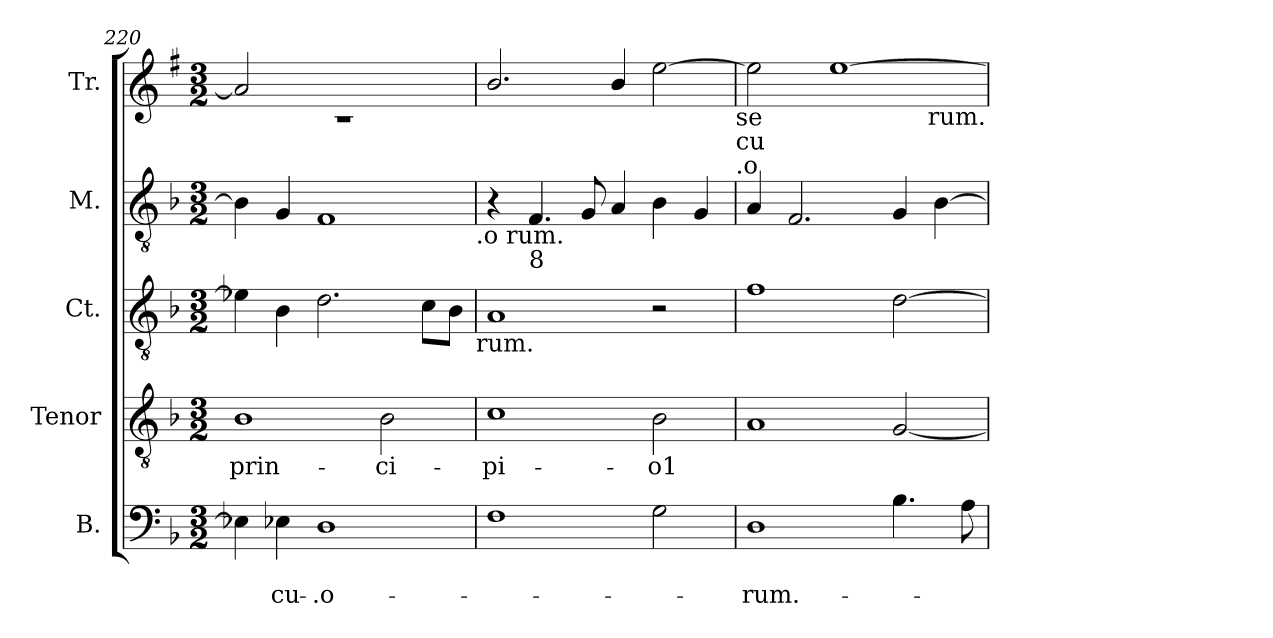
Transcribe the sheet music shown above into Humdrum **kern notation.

**kern	**text	**text	**kern	**text	**kern	**kern	**kern
*part5	*part5	*part5	*part4	*part4	*part3	*part2	*part1
*staff5	*staff5	*staff5	*staff4	*staff4	*staff3	*staff2	*staff1
*I"B.	*	*	*I"Tenor	*	*I"Ct.	*I"M.	*I"Tr.
*I'B.	*	*	*I'T.	*	*I'Ct.	*I'M.	*I'Tr.
!!LO:LB:g=z
*clefF4	*	*	*clefGv2	*	*clefGv2	*clefGv2	*clefG2
*	*	*	*	*	*	*	*ITrd1c2
*k[b-]	*	*	*k[b-]	*	*k[b-]	*k[b-]	*k[b-]
*F:	*	*	*F:	*	*F:	*F:	*F:
*M3/2	*	*	*M3/2	*	*M3/2	*M3/2	*M3/2
=220	=220	=220	=220	=220	=220	=220	=220
*	*	*	*	*	*	*	*^
!	!	!	!	!LO:LY:b	!	!	!	!LO:N:vis=1
4E-X\]	.	.	1B-	prin-	4e-X\]	4B-\]	2g/]	1.rc
!	!	!LO:LY:b	!	!	!	!	!	!
4E-X\	.	-cu-	.	.	4B-\	4G/	.	.
!	!	!LO:LY:b	!	!	!	!	!	!
1D	.	-.o-	.	.	2.d\	1F	1ryy	.
!	!	!	!	!LO:LY:b	!	!	!	!
.	.	.	2B-\	-ci-	.	.	.	.
.	.	.	.	.	8c\L	.	.	.
.	.	.	.	.	8B-\J	.	.	.
*	*	*	*	*	*	*	*v	*v
!	!	!	!	!	!	!LO:TX:b:t=.o rum.	!
!	!	!	!	!	!LO:TX:b:t=rum.	!	!
=221	=221	=221	=221	=221	=221	=221	=221
!	!	!	!	!LO:LY:b	!	!	!
1F	.	.	1c	-pi-	1A	4r	2.a/
!	!	!	!	!	!	!LO:TX:b:t=8	!
.	.	.	.	.	.	4.F/	.
.	.	.	.	.	.	8G/	.
.	.	.	.	.	.	4A/	4a/
!	!	!	!	!LO:LY:b	!	!	!
2G\	.	.	2B-\	-o1	2r	4B-\	[>2dd\
.	.	.	.	.	.	4G/	.
!	!	!	!	!	!	!	!LO:TX:b:t=se
!	!	!	!	!	!	!	!LO:TX:b:t=cu
!	!	!	!	!	!	!	!LO:TX:b:t=.o
=222	=222	=222	=222	=222	=222	=222	=222
!	!	!LO:LY:b	!	!	!	!	!
1D	.	-rum.-	1A	.	1f	4A/	2dd\]
.	.	.	.	.	.	2.F/	.
.	.	.	.	.	.	.	[>1dd
4.B-\	.	.	[<2G/	.	[>2d\	4G/	.
.	.	.	.	.	.	[>4B-\	.
8A\	.	.	.	.	.	.	.
!	!	!	!	!	!	!	!LO:TX:b:t=rum.
=	=	=	=	=	=	=	=
*-	*-	*-	*-	*-	*-	*-	*-
